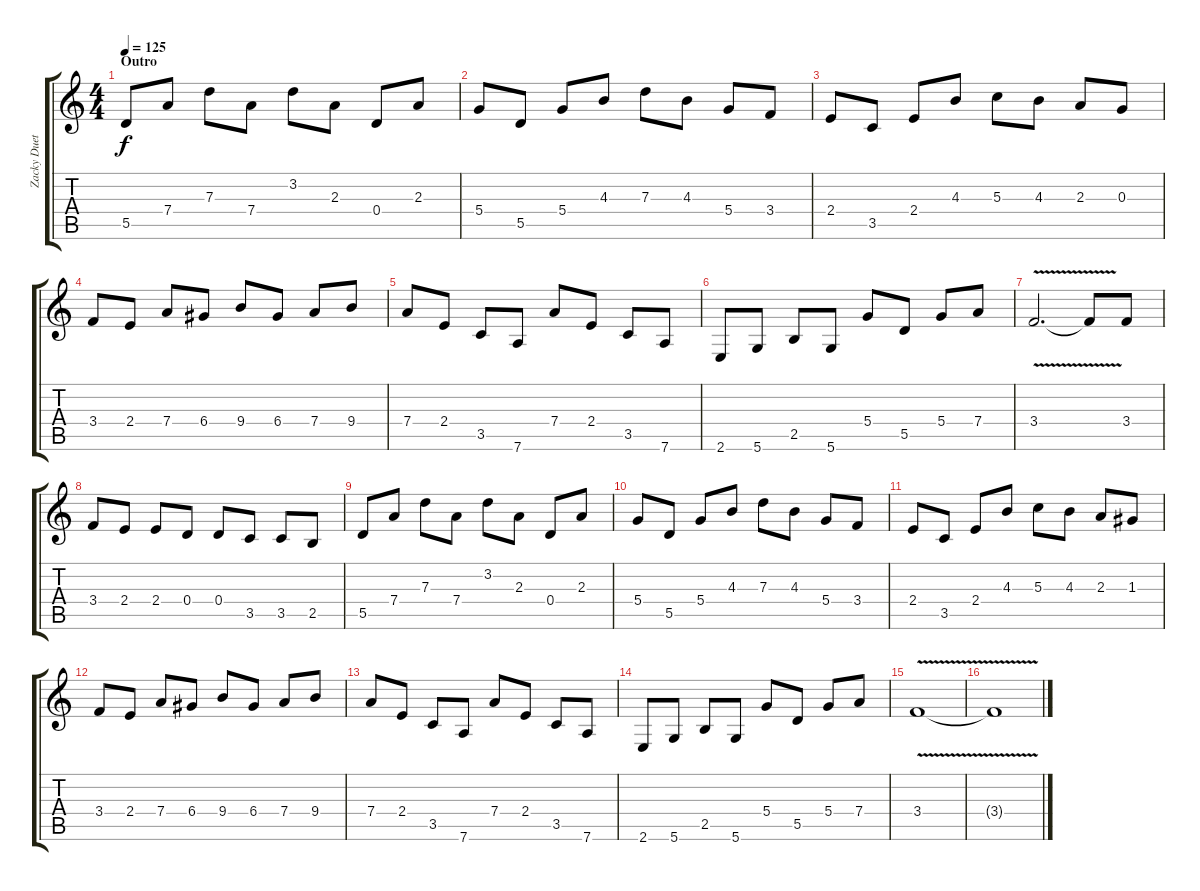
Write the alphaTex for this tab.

\track ("Zacky Duet" "Zacky Duet") {instrument distortionguitar}
\staff {score tabs}
\tuning (E4 B3 G3 D3 A2 D2) {hide}
\ts (4 4)
\section ("" "Outro")
\tempo 125
\clef g2
\ks c
5.5.8{dy f volume 16 balance 16 instrument distortionguitar} 7.4.8 7.3.8 7.4.8 3.2.8 2.3.8 0.4.8 2.3.8 |
5.4.8 5.5.8 5.4.8 4.3.8 7.3.8 4.3.8 5.4.8 3.4.8 |
2.4.8 3.5.8 2.4.8 4.3.8 5.3.8 4.3.8 2.3.8 0.3.8 |
3.4.8 2.4.8 7.4.8 6.4.8 9.4.8 6.4.8 7.4.8 9.4.8 |
7.4.8 2.4.8 3.5.8 7.6.8 7.4.8 2.4.8 3.5.8 7.6.8 |
2.6.8 5.6.8 2.5.8 5.6.8 5.4.8 5.5.8 5.4.8 7.4.8 |
3.4{v}.2{d} 3.4{t}.8 3.4.8 |
3.4.8 2.4.8 2.4.8 0.4.8 0.4.8 3.5.8 3.5.8 2.5.8 |
5.5.8{balance 16 instrument distortionguitar} 7.4.8 7.3.8 7.4.8 3.2.8 2.3.8 0.4.8 2.3.8 |
5.4.8 5.5.8 5.4.8 4.3.8 7.3.8 4.3.8 5.4.8 3.4.8 |
2.4.8 3.5.8 2.4.8 4.3.8 5.3.8 4.3.8 2.3.8 1.3.8 |
3.4.8 2.4.8 7.4.8 6.4.8 9.4.8 6.4.8 7.4.8 9.4.8 |
7.4.8 2.4.8 3.5.8 7.6.8 7.4.8 2.4.8 3.5.8 7.6.8 |
2.6.8 5.6.8 2.5.8 5.6.8 5.4.8 5.5.8 5.4.8 7.4.8 |
3.4{v}.1 |
3.4{t}.1
